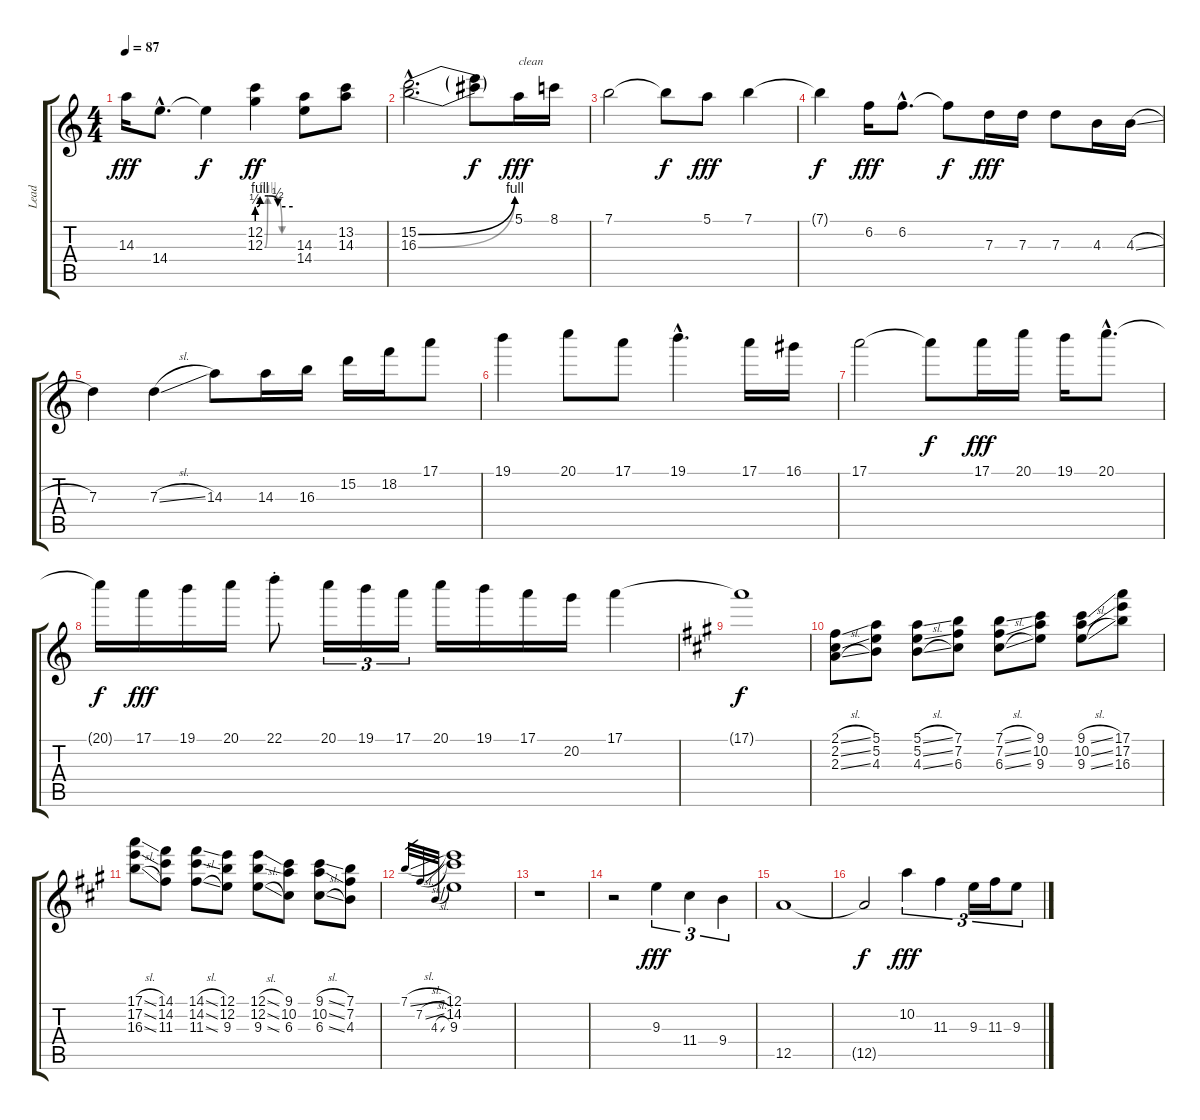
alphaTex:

\track ("Lead" "Lead") {instrument electricguitarclean}
\staff {score tabs}
\tuning (E4 B3 G3 D3 A2 E2) {hide}
\ts (4 4)
\tempo 87
\clef g2
\ks c
14.3.16{dy fff} 14.4{hac}.8{d} 14.4{t}.4{dy f} (12.2{be (custom 0 2 5 4 19 4 35 2 60 2)} 12.3{be (custom 0 0 6 4 19 4 37 0 45 0 60 0)}).4{dy ff} (14.3 14.4).8 (13.2 14.3).8 |
(15.2{be (bend 0 0 60 4) hac} 16.3{be (bend 0 0 60 4) hac}).2{d} (15.2{t} 16.3{t}).8{dy f} 5.1.16{txt "clean" dy fff instrument electricguitarclean} 8.1.16 |
7.1.2 7.1{t}.8{dy f} 5.1.8{dy fff} 7.1.4 |
7.1{t}.4{dy f} 6.2.16{dy fff} 6.2{hac}.8{d} 6.2{t}.8{dy f} 7.3.16{dy fff} 7.3.16 7.3.8 4.3.16 4.3{sl}.16 |
7.3.4 7.3{sl}.4 14.3.8 14.3.16 16.3.16 15.2.16 18.2.16 17.1.8 |
19.1.4 20.1.8 17.1.8 19.1{hac}.4{d} 17.1.16 16.1.16 |
17.1.2 17.1{t}.8{dy f} 17.1.16{dy fff} 20.1.16 19.1.16 20.1{hac}.8{d} |
20.1{t}.16{dy f} 17.1.16{dy fff} 19.1.16 20.1.16 22.1{st}.8 20.1.16{tu (3 2)} 19.1.16{tu (3 2)} 17.1.16{tu (3 2)} 20.1.16 19.1.16 17.1.16 20.2.16 17.1.4 |
\ks a
17.1{t}.1{dy f} |
(2.1{sl} 2.2{sl} 2.3{sl}).8 (5.1 5.2 4.3).8 (5.1{sl} 5.2{sl} 4.3{sl}).8 (7.1 7.2 6.3).8 (7.1{sl} 7.2{sl} 6.3{sl}).8 (9.1 10.2 9.3).8 (9.1{sl} 10.2{sl} 9.3{sl}).8 (17.1 17.2 16.3).8 |
(17.1{sl} 17.2{sl} 16.3{sl}).8 (14.1 14.2 11.3).8 (14.1{sl} 14.2{sl} 11.3{sl}).8 (12.1 12.2 9.3).8 (12.1{sl} 12.2{sl} 9.3{sl}).8 (9.1 10.2 6.3).8 (9.1{sl} 10.2{sl} 6.3{sl}).8 (7.1 7.2 4.3).8 |
7.1{sl}.32{gr} 7.2{sl}.32{gr} 4.3{sl}.32{gr} (12.1 14.2 9.3).1 |
r.1 |
r.2 9.3.4{tu (3 2) dy fff} 11.4.4{tu (3 2)} 9.4.4{tu (3 2)} |
12.5.1 |
12.5{t}.2{dy f} 10.2.4{tu (3 2) dy fff} 11.3.4{tu (3 2)} 9.3.16{tu (3 2)} 11.3.16{tu (3 2)} 9.3.8{tu (3 2)}
